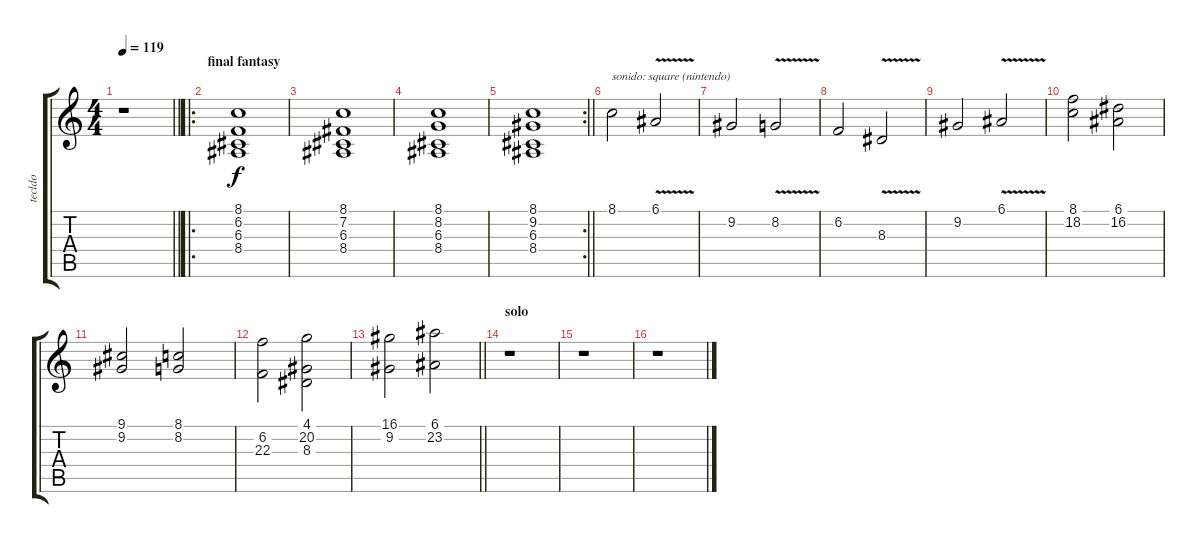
\track ("tecldo" "tecldo") {instrument pad1newage}
\staff {score tabs}
\tuning (E4 B3 G3 D3 A2 E2) {hide}
\ts (4 4)
\tempo 119
\clef g2
\barLineRight lightlight
\ks c
r.1{dy f} |
\ro
\section ("" "final fantasy")
(8.1 6.2 6.3 8.4).1 |
(8.1 7.2 6.3 8.4).1 |
(8.1 8.2 6.3 8.4).1 |
\rc 2
\barLineRight lightlight
(8.1 9.2 6.3 8.4).1 |
\section ("" "")
8.1.2{txt "sonido: square (nintendo)" instrument lead1square} 6.1{v}.2 |
9.2.2 8.2{v}.2 |
6.2.2 8.3{v}.2 |
9.2.2 6.1{v}.2 |
(8.1 18.2).2{instrument lead1square} (6.1 16.2).2 |
(9.1 9.2).2 (8.1 8.2).2 |
(6.2 22.3).2 (4.1 20.2 8.3).2 |
\barLineRight lightlight
(16.1 9.2).2 (6.1 23.2).2 |
\section ("" "solo")
r.1 |
r.1 |
r.1
